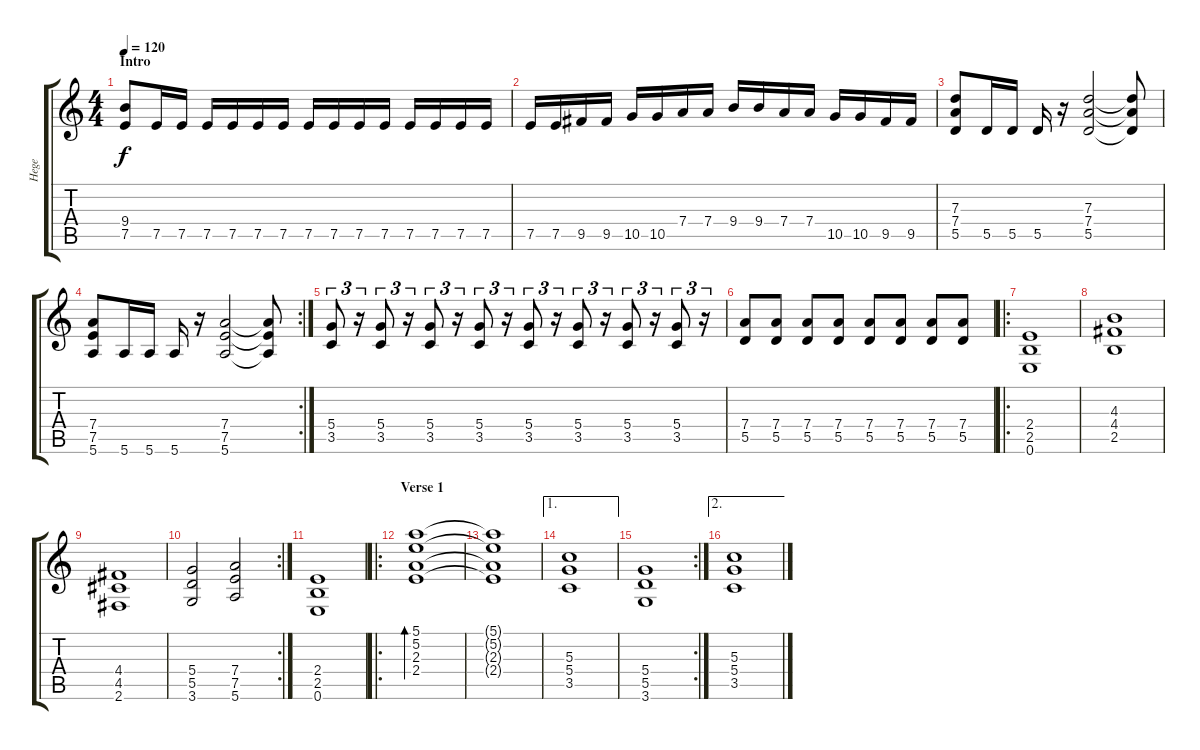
\track ("Hege" "Hege") {instrument distortionguitar}
\staff {score tabs}
\tuning (E4 B3 G3 D3 A2 E2) {hide}
\ts (4 4)
\section ("" "Intro")
\tempo 120
\clef g2
\ks c
(9.4 7.5).8{dy f volume 14 balance 0 instrument distortionguitar} 7.5.16{volume 11 balance 0} 7.5.16 7.5.16 7.5.16 7.5.16 7.5.16 7.5.16 7.5.16 7.5.16 7.5.16 7.5.16 7.5.16 7.5.16 7.5.16 |
7.5.16{volume 14 balance 0} 7.5.16 9.5.16 9.5.16 10.5.16 10.5.16 7.4.16 7.4.16 9.4.16 9.4.16 7.4.16 7.4.16 10.5.16 10.5.16 9.5.16 9.5.16 |
(7.3 7.4 5.5).8 5.5.16{volume 11 balance 0} 5.5.16 5.5.16 r.16 (7.3 7.4 5.5).2{volume 14 balance 0} (7.3{t} 7.4{t} 5.5{t}).8 |
\rc 2
(7.4 7.5 5.6).8 5.6.16{volume 11 balance 0} 5.6.16 5.6.16 r.16 (7.4 7.5 5.6).2{volume 14 balance 0} (7.4{t} 7.5{t} 5.6{t}).8 |
(5.4 3.5).8{tu (3 2)} r.16{tu (3 2)} (5.4 3.5).8{tu (3 2)} r.16{tu (3 2)} (5.4 3.5).8{tu (3 2)} r.16{tu (3 2)} (5.4 3.5).8{tu (3 2)} r.16{tu (3 2)} (5.4 3.5).8{tu (3 2)} r.16{tu (3 2)} (5.4 3.5).8{tu (3 2)} r.16{tu (3 2)} (5.4 3.5).8{tu (3 2)} r.16{tu (3 2)} (5.4 3.5).8{tu (3 2)} r.16{tu (3 2)} |
(7.4 5.5).8 (7.4 5.5).8 (7.4 5.5).8 (7.4 5.5).8 (7.4 5.5).8 (7.4 5.5).8 (7.4 5.5).8 (7.4 5.5).8 |
\ro
(2.4 2.5 0.6).1 |
(4.3 4.4 2.5).1 |
(4.4 4.5 2.6).1 |
\rc 2
(5.4 5.5 3.6).2 (7.4 7.5 5.6).2 |
(2.4 2.5 0.6).1 |
\ro
\section ("" "Verse 1")
(5.1 5.2 2.3 2.4).1{bd 240 volume 12 balance 0 instrument electricguitarclean} |
(5.1{t} 5.2{t} 2.3{t} 2.4{t}).1 |
\ae 1
(5.3 5.4 3.5).1{volume 14 balance 0 instrument distortionguitar} |
\rc 2
(5.4 5.5 3.6).1 |
\ae 2
(5.3 5.4 3.5).1{volume 14 balance 0 instrument distortionguitar}
